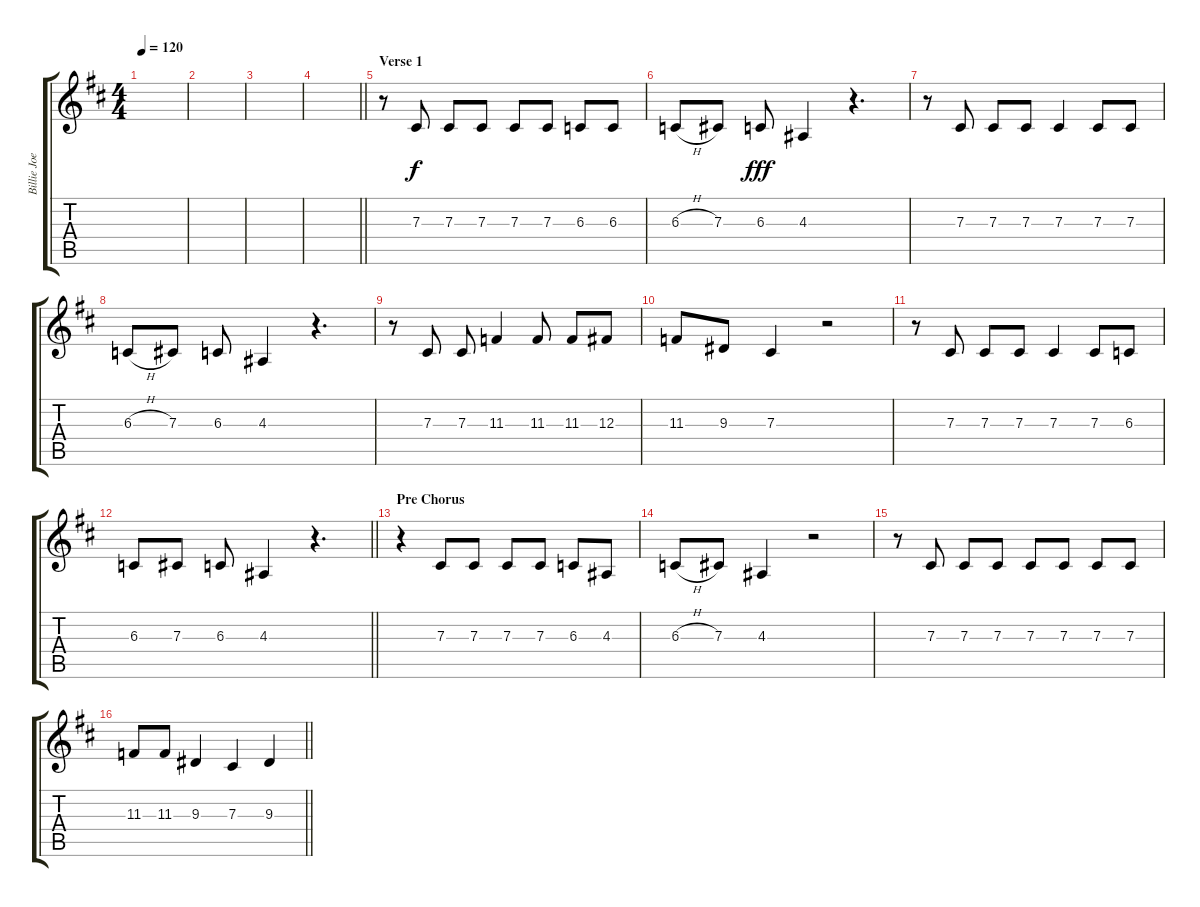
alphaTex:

\track ("Billie Joe (Vocals)" "Billie Joe") {instrument lead2sawtooth}
\staff {score tabs}
\tuning (Eb4 Bb3 Gb3 Db3 Ab2 Eb2) {hide}
\ts (4 4)
\tempo 120
\clef g2
\ks d
|
|
|
\barLineRight lightlight
|
\section ("" "Verse 1")
r.8 7.3.8 7.3.8 7.3.8 7.3.8 7.3.8 6.3.8 6.3.8 |
6.3{h}.8 7.3.8{dy f} 6.3.8{dy fff} 4.3.4 r.4{d} |
r.8 7.3.8 7.3.8 7.3.8 7.3.4 7.3.8 7.3.8 |
6.3{h}.8 7.3.8 6.3.8 4.3.4 r.4{d} |
r.8 7.3.8 7.3.8 11.3.4 11.3.8 11.3.8 12.3.8 |
11.3.8 9.3.8 7.3.4 r.2 |
r.8 7.3.8 7.3.8 7.3.8 7.3.4 7.3.8 6.3.8 |
\barLineRight lightlight
6.3.8 7.3.8 6.3.8 4.3.4 r.4{d} |
\section ("" "Pre Chorus")
r.4 7.3.8 7.3.8 7.3.8 7.3.8 6.3.8 4.3.8 |
6.3{h}.8 7.3.8 4.3.4 r.2 |
r.8 7.3.8 7.3.8 7.3.8 7.3.8 7.3.8 7.3.8 7.3.8 |
\barLineRight lightlight
11.3.8 11.3.8 9.3.4 7.3.4 9.3.4
